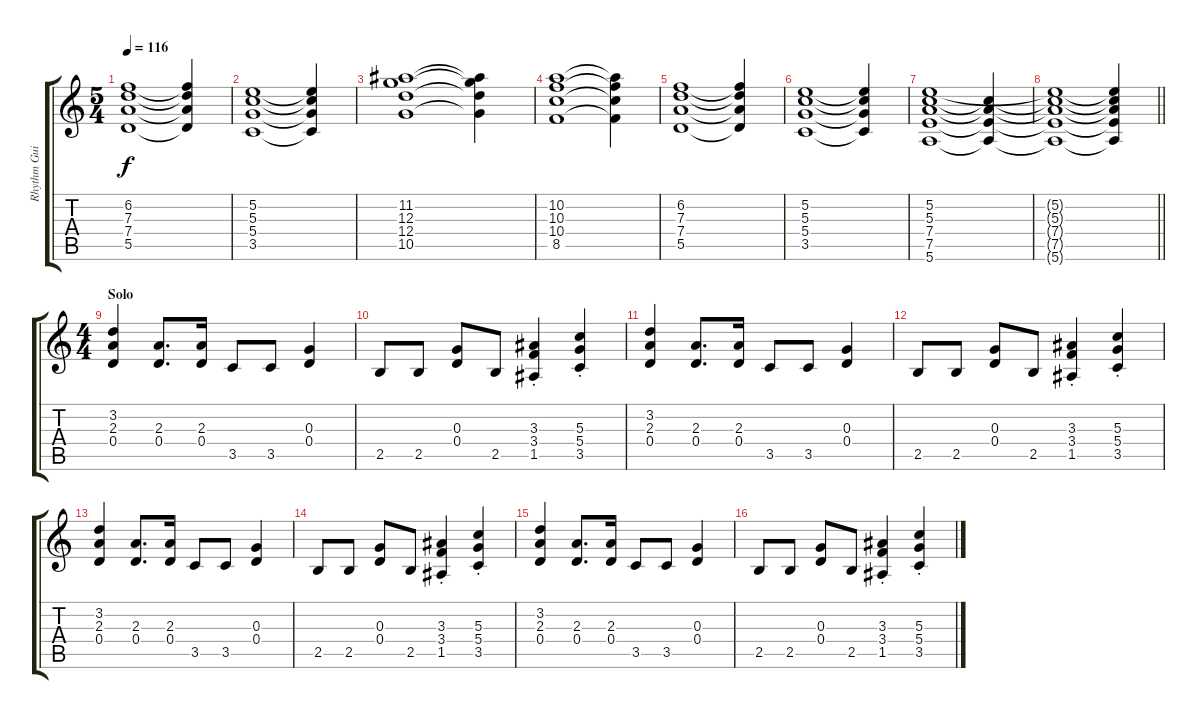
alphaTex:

\track ("Rhythm Guitar" "Rhythm Gui") {instrument overdrivenguitar}
\staff {score tabs}
\tuning (E4 B3 G3 D3 A2 E2) {hide}
\ts (5 4)
\tempo 116
\clef g2
\ks c
(6.2 7.3 7.4 5.5).1{dy f} (6.2{t} 7.3{t} 7.4{t} 5.5{t}).4 |
(5.2 5.3 5.4 3.5).1 (5.2{t} 5.3{t} 5.4{t} 3.5{t}).4 |
(11.2 12.3 12.4 10.5).1 (11.2{t} 12.3{t} 12.4{t} 10.5{t}).4 |
(10.2 10.3 10.4 8.5).1 (10.2{t} 10.3{t} 10.4{t} 8.5{t}).4 |
(6.2 7.3 7.4 5.5).1 (6.2{t} 7.3{t} 7.4{t} 5.5{t}).4 |
(5.2 5.3 5.4 3.5).1 (5.2{t} 5.3{t} 5.4{t} 3.5{t}).4 |
(5.2 5.3 7.4 7.5 5.6).1 (5.3{t} 7.4{t} 7.5{t} 5.6{t}).4 |
\barLineRight lightlight
(5.2{t} 5.3{t} 7.4{t} 7.5{t} 5.6{t}).1 (5.2{t} 5.3{t} 7.4{t} 7.5{t} 5.6{t}).4 |
\ts (4 4)
\section ("" "Solo")
(3.2 2.3 0.4).4 (2.3 0.4).8{d} (2.3 0.4).16 3.5.8 3.5.8 (0.3 0.4).4 |
2.5.8 2.5.8 (0.3 0.4).8 2.5.8 (3.3{st} 3.4{st} 1.5{st}).4 (5.3{st} 5.4{st} 3.5{st}).4 |
(3.2 2.3 0.4).4 (2.3 0.4).8{d} (2.3 0.4).16 3.5.8 3.5.8 (0.3 0.4).4 |
2.5.8 2.5.8 (0.3 0.4).8 2.5.8 (3.3{st} 3.4{st} 1.5{st}).4 (5.3{st} 5.4{st} 3.5{st}).4 |
(3.2 2.3 0.4).4 (2.3 0.4).8{d} (2.3 0.4).16 3.5.8 3.5.8 (0.3 0.4).4 |
2.5.8 2.5.8 (0.3 0.4).8 2.5.8 (3.3{st} 3.4{st} 1.5{st}).4 (5.3{st} 5.4{st} 3.5{st}).4 |
(3.2 2.3 0.4).4 (2.3 0.4).8{d} (2.3 0.4).16 3.5.8 3.5.8 (0.3 0.4).4 |
2.5.8 2.5.8 (0.3 0.4).8 2.5.8 (3.3{st} 3.4{st} 1.5{st}).4 (5.3{st} 5.4{st} 3.5{st}).4
